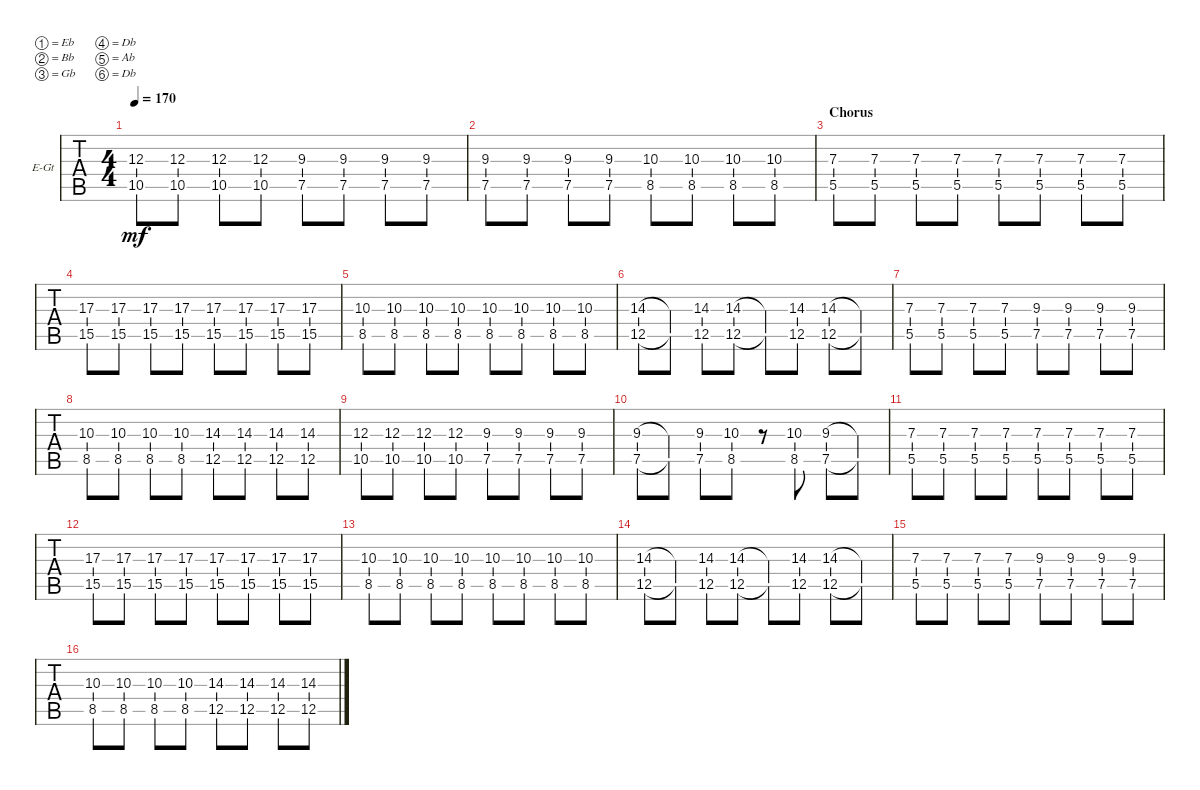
\defaultSystemsLayout 4
\bracketExtendMode groupsimilarinstruments
\firstSystemTrackNameOrientation horizontal
\otherSystemsTrackNameOrientation horizontal
\track ("Guitar 1" "E-Gt") {instrument distortionguitar}
\staff {tabs}
\tuning (Eb4 Bb3 Gb3 Db3 Ab2 Db2)
\ts (4 4)
\tempo 170
\clef g2
\ks c
(10.5 12.3).8{dy mf} (10.5 12.3).8 (10.5 12.3).8 (10.5 12.3).8 (7.5 9.3).8 (7.5 9.3).8 (7.5 9.3).8 (7.5 9.3).8 |
(7.5 9.3).8 (9.3 7.5).8 (7.5 9.3).8 (7.5 9.3).8 (8.5 10.3).8 (8.5 10.3).8 (8.5 10.3).8 (8.5 10.3).8 |
\section ("" "Chorus")
(5.5 7.3).8 (5.5 7.3).8 (5.5 7.3).8 (5.5 7.3).8 (5.5 7.3).8 (5.5 7.3).8 (5.5 7.3).8 (5.5 7.3).8 |
(15.5 17.3).8 (15.5 17.3).8 (15.5 17.3).8 (15.5 17.3).8 (15.5 17.3).8 (15.5 17.3).8 (15.5 17.3).8 (15.5 17.3).8 |
(8.5 10.3).8 (8.5 10.3).8 (8.5 10.3).8 (8.5 10.3).8 (8.5 10.3).8 (8.5 10.3).8 (8.5 10.3).8 (8.5 10.3).8 |
(12.5 14.3).8 (12.5{t} 14.3{t}).8 (12.5 14.3).8 (12.5 14.3).8 (12.5{t} 14.3{t}).8 (12.5 14.3).8 (12.5 14.3).8 (12.5{t} 14.3{t}).8 |
(5.5 7.3).8 (5.5 7.3).8 (5.5 7.3).8 (5.5 7.3).8 (7.5 9.3).8 (7.5 9.3).8 (7.5 9.3).8 (7.5 9.3).8 |
(8.5 10.3).8 (8.5 10.3).8 (8.5 10.3).8 (8.5 10.3).8 (12.5 14.3).8 (12.5 14.3).8 (12.5 14.3).8 (12.5 14.3).8 |
(10.5 12.3).8 (10.5 12.3).8 (10.5 12.3).8 (10.5 12.3).8 (7.5 9.3).8 (7.5 9.3).8 (7.5 9.3).8 (7.5 9.3).8 |
(7.5 9.3).8 (7.5{t} 9.3{t}).8 (7.5 9.3).8 (8.5 10.3).8 r.8 (8.5 10.3).8 (7.5 9.3).8 (7.5{t} 9.3{t}).8 |
(5.5 7.3).8 (5.5 7.3).8 (5.5 7.3).8 (5.5 7.3).8 (5.5 7.3).8 (5.5 7.3).8 (5.5 7.3).8 (5.5 7.3).8 |
(15.5 17.3).8 (15.5 17.3).8 (15.5 17.3).8 (15.5 17.3).8 (15.5 17.3).8 (15.5 17.3).8 (15.5 17.3).8 (15.5 17.3).8 |
(8.5 10.3).8 (8.5 10.3).8 (8.5 10.3).8 (8.5 10.3).8 (8.5 10.3).8 (8.5 10.3).8 (8.5 10.3).8 (8.5 10.3).8 |
(12.5 14.3).8 (12.5{t} 14.3{t}).8 (12.5 14.3).8 (12.5 14.3).8 (12.5{t} 14.3{t}).8 (12.5 14.3).8 (12.5 14.3).8 (12.5{t} 14.3{t}).8 |
(5.5 7.3).8 (5.5 7.3).8 (5.5 7.3).8 (5.5 7.3).8 (7.5 9.3).8 (7.5 9.3).8 (7.5 9.3).8 (7.5 9.3).8 |
(8.5 10.3).8 (8.5 10.3).8 (8.5 10.3).8 (8.5 10.3).8 (12.5 14.3).8 (12.5 14.3).8 (12.5 14.3).8 (12.5 14.3).8
